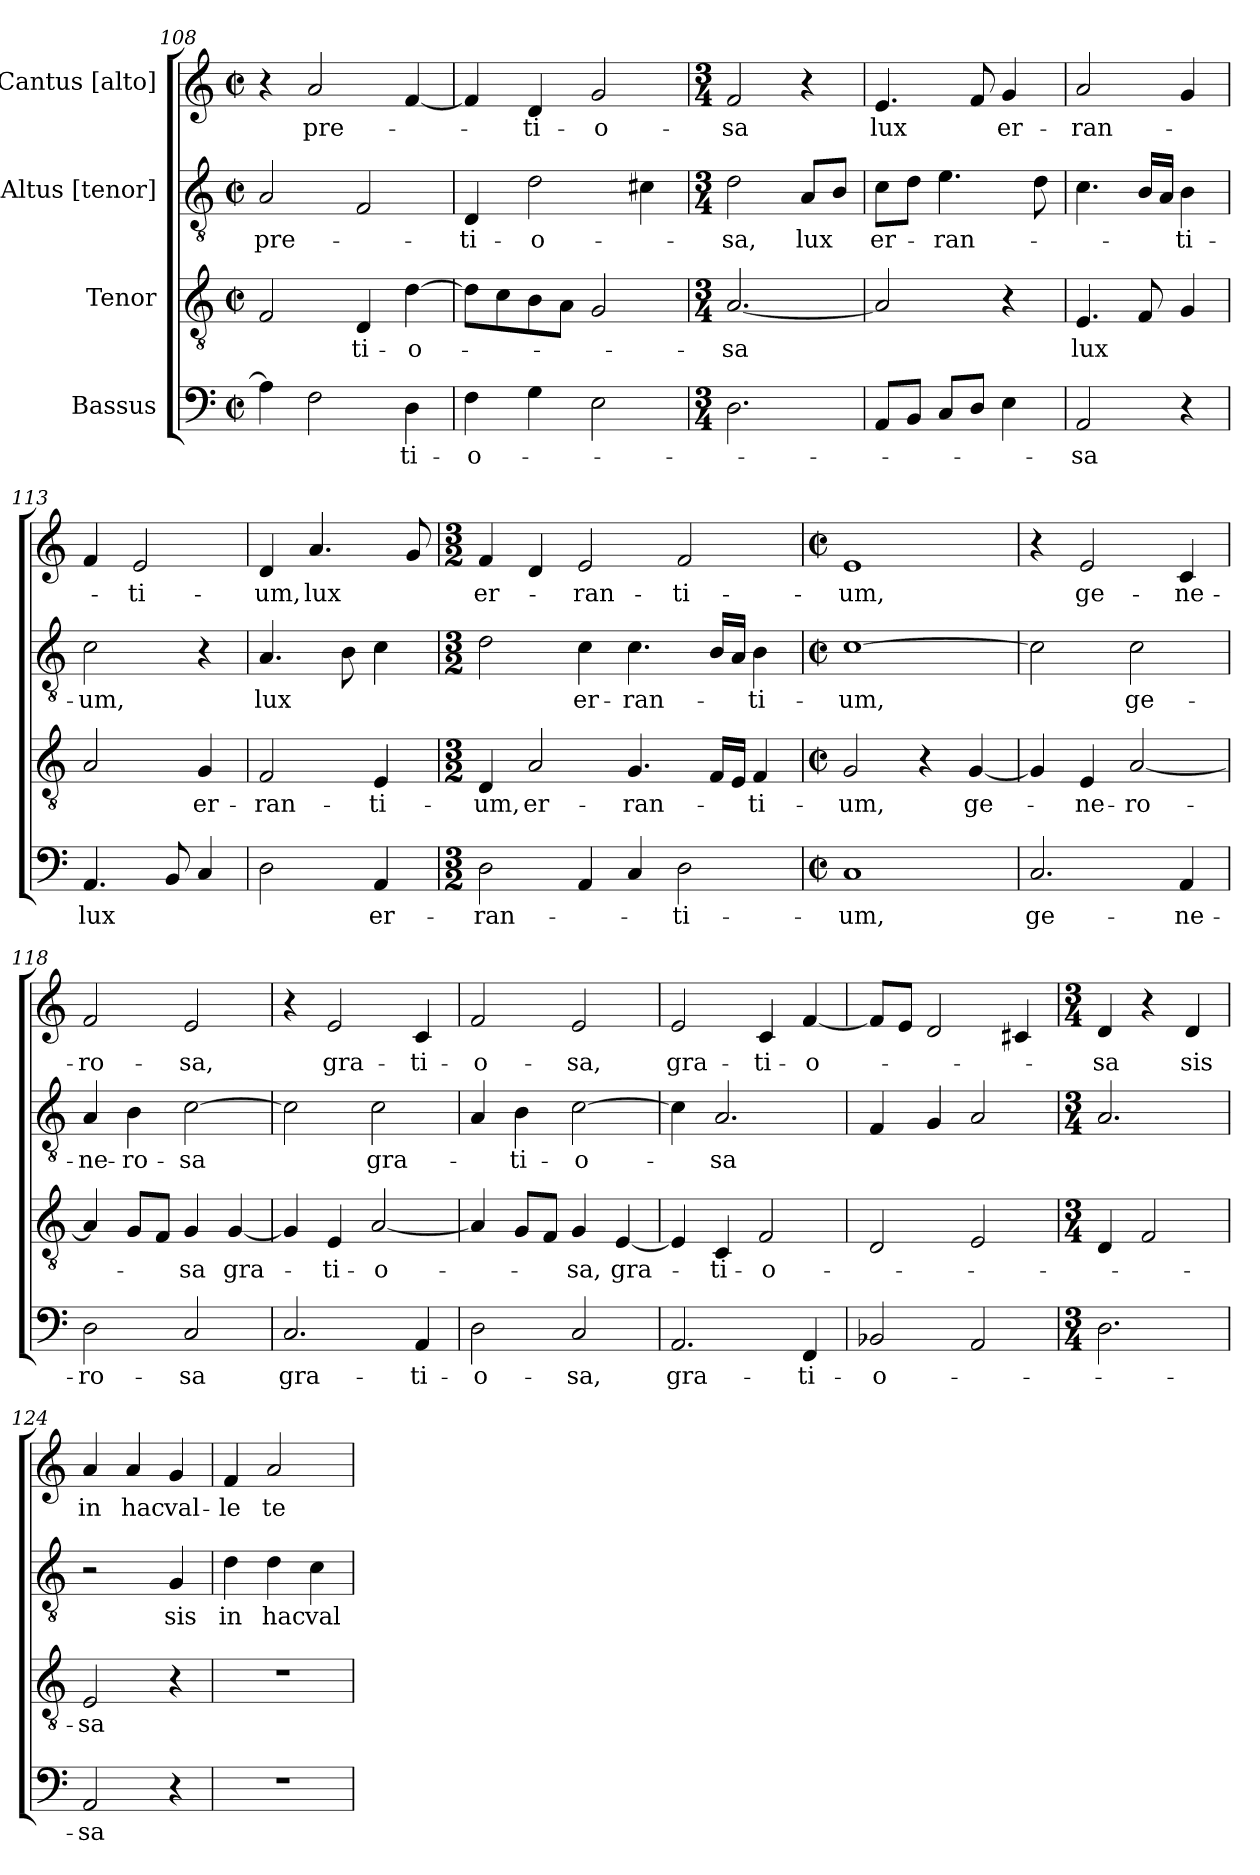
**kern	**text	**kern	**text	**kern	**text	**kern	**text
*part4	*part4	*part3	*part3	*part2	*part2	*part1	*part1
*staff4	*staff4	*staff3	*staff3	*staff2	*staff2	*staff1	*staff1
*I"Bassus	*	*I"Tenor	*	*I"Altus [tenor]	*	*I"Cantus [alto]	*
!!LO:LB:g=z
*clefF4	*	*clefGv2	*	*clefGv2	*	*clefG2	*
*k[]	*	*k[]	*	*k[]	*	*k[]	*
*C:	*	*C:	*	*C:	*	*C:	*
*M2/2	*	*M2/2	*	*M2/2	*	*M2/2	*
*met(c|)	*	*met(c|)	*	*met(c|)	*	*met(c|)	*
=108	=108	=108	=108	=108	=108	=108	=108
4A\]	.	2F/	.	2A/	pre-	4r	.
2F\	.	.	.	.	.	2a/	pre-
.	.	4D/	-ti-	2F/	.	.	.
4D\	-ti-	[4d\	-o-	.	.	[4f/	.
=109	=109	=109	=109	=109	=109	=109	=109
4F\	-o-	8d\L]	.	4D/	-ti-	4f/]	.
.	.	8c\	.	.	.	.	.
4G\	.	8B\	.	2d\	-o-	4d/	-ti-
.	.	8A\J	.	.	.	.	.
2E\	.	2G/	.	.	.	2g/	-o-
.	.	.	.	4c#X\	.	.	.
=110	=110	=110	=110	=110	=110	=110	=110
*M3/4	*	*M3/4	*	*M3/4	*	*M3/4	*
2.D\	.	[2.A/	-sa	2d\	-sa,	2f/	-sa
.	.	.	.	8A/L	lux	4r	.
.	.	.	.	8B/J	.	.	.
=111	=111	=111	=111	=111	=111	=111	=111
8AA/L	.	2A/]	.	8c\L	er-	4.e/	lux
8BB/J	.	.	.	8d\J	.	.	.
8C/L	.	.	.	4.e\	-ran-	.	.
8D/J	.	.	.	.	.	8f/	.
4E\	.	4r	.	.	.	4g/	er-
.	.	.	.	8d\	.	.	.
=112	=112	=112	=112	=112	=112	=112	=112
2AA/	-sa	4.E/	lux	4.c\	.	2a/	-ran-
.	.	8F/	.	16B/LL	.	.	.
.	.	.	.	16A/JJ	.	.	.
4r	.	4G/	.	4B\	-ti-	4g/	.
=113	=113	=113	=113	=113	=113	=113	=113
4.AA/	lux	2A/	.	2c\	-um,	4f/	.
.	.	.	.	.	.	2e/	-ti-
8BB/	.	.	.	.	.	.	.
4C/	.	4G/	er-	4r	.	.	.
=114	=114	=114	=114	=114	=114	=114	=114
2D\	.	2F/	-ran-	4.A/	lux	4d/	-um,
.	.	.	.	.	.	4.a/	lux
.	.	.	.	8B\	.	.	.
4AA/	er-	4E/	-ti-	4c\	.	.	.
.	.	.	.	.	.	8g/	.
!!LO:LB:g=z
=115	=115	=115	=115	=115	=115	=115	=115
*M3/2	*	*M3/2	*	*M3/2	*	*M3/2	*
2D\	-ran-	4D/	-um,	2d\	.	4f/	er-
.	.	2A/	er-	.	.	4d/	.
4AA/	.	.	.	4c\	er-	2e/	-ran-
4C/	.	4.G/	-ran-	4.c\	-ran-	.	.
2D\	-ti-	.	.	.	.	2f/	-ti-
.	.	16F/LL	.	16B/LL	.	.	.
.	.	16E/JJ	.	16A/JJ	.	.	.
.	.	4F/	-ti-	4B\	-ti-	.	.
=116	=116	=116	=116	=116	=116	=116	=116
*M2/2	*	*M2/2	*	*M2/2	*	*M2/2	*
*met(c|)	*	*met(c|)	*	*met(c|)	*	*met(c|)	*
1C	-um,	2G/	-um,	[1c	-um,	1e	-um,
.	.	4r	.	.	.	.	.
.	.	[4G/	ge-	.	.	.	.
=117	=117	=117	=117	=117	=117	=117	=117
2.C/	ge-	4G/]	.	2c\]	.	4r	.
.	.	4E/	-ne-	.	.	2e/	ge-
.	.	[2A/	-ro-	2c\	ge-	.	.
4AA/	-ne-	.	.	.	.	4c/	-ne-
=118	=118	=118	=118	=118	=118	=118	=118
2D\	-ro-	4A/]	.	4A/	-ne-	2f/	-ro-
.	.	8G/L	.	4B\	-ro-	.	.
.	.	8F/J	.	.	.	.	.
2C/	-sa	4G/	-sa	[2c\	-sa	2e/	-sa,
.	.	[4G/	gra-	.	.	.	.
=119	=119	=119	=119	=119	=119	=119	=119
2.C/	gra-	4G/]	.	2c\]	.	4r	.
.	.	4E/	-ti-	.	.	2e/	gra-
.	.	[2A/	-o-	2c\	gra-	.	.
4AA/	-ti-	.	.	.	.	4c/	-ti-
!!LO:PB:g=z
=120	=120	=120	=120	=120	=120	=120	=120
2D\	-o-	4A/]	.	4A/	.	2f/	-o-
.	.	8G/L	.	4B\	-ti-	.	.
.	.	8F/J	.	.	.	.	.
2C/	-sa,	4G/	-sa,	[2c\	-o-	2e/	-sa,
.	.	[4E/	gra-	.	.	.	.
=121	=121	=121	=121	=121	=121	=121	=121
2.AA/	gra-	4E/]	.	4c\]	.	2e/	gra-
.	.	4C/	-ti-	2.A/	-sa	.	.
.	.	2F/	-o-	.	.	4c/	-ti-
4FF/	-ti-	.	.	.	.	[4f/	-o-
=122	=122	=122	=122	=122	=122	=122	=122
2BB-X/	-o-	2D/	.	4F/	.	8f/L]	.
.	.	.	.	.	.	8e/J	.
.	.	.	.	4G/	.	2d/	.
2AA/	.	2E/	.	2A/	.	.	.
.	.	.	.	.	.	4c#X/	.
=123	=123	=123	=123	=123	=123	=123	=123
*M3/4	*	*M3/4	*	*M3/4	*	*M3/4	*
2.D\	.	4D/	.	2.A/	.	4d/	-sa
.	.	2F/	.	.	.	4r	.
.	.	.	.	.	.	4d/	sis
=124	=124	=124	=124	=124	=124	=124	=124
2AA/	-sa	2E/	-sa	2r	.	4a/	in
.	.	.	.	.	.	4a/	hac
4r	.	4r	.	4G/	sis	4g/	val-
=125	=125	=125	=125	=125	=125	=125	=125
2.r	.	2.r	.	4d\	in	4f/	-le
.	.	.	.	4d\	hac	2a/	te
.	.	.	.	4c\	val-	.	.
=	=	=	=	=	=	=	=
*-	*-	*-	*-	*-	*-	*-	*-
